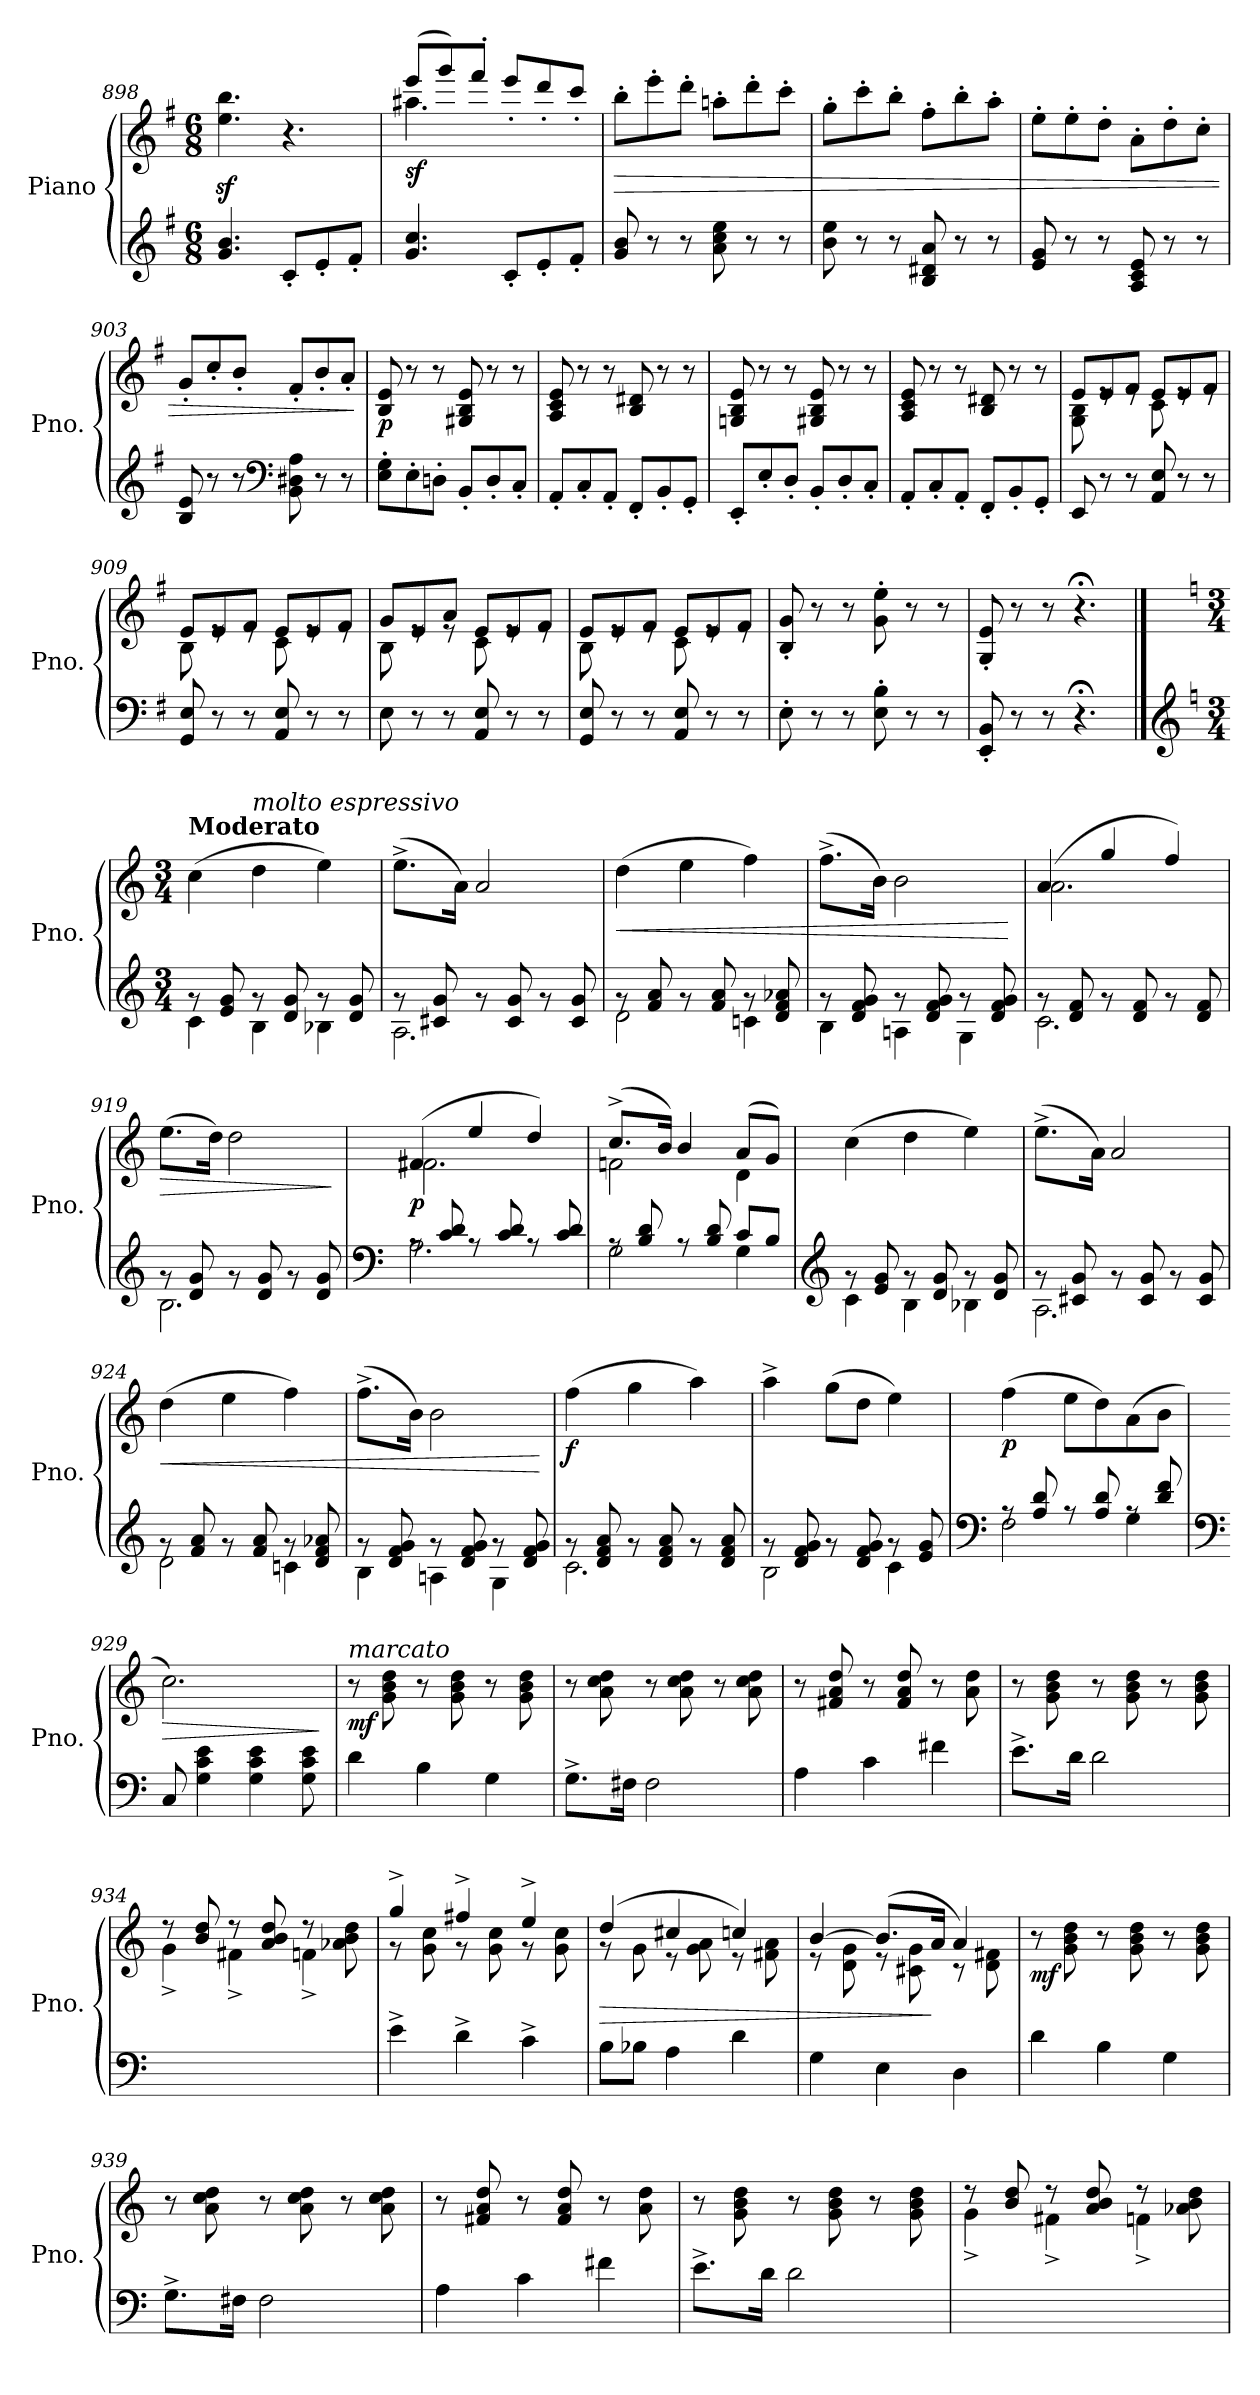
**kern	**kern	**dynam
*part1	*part1	*part1
*staff2	*staff1	*staff1/2
*I"Piano	*	*
*I'Pno.	*	*
!!LO:LB:g=z
*clefG2	*clefG2	*
*k[f#]	*k[f#]	*
*M6/8	*M6/8	*
=898	=898	=898
4.g/ 4.b/	4.ee\z< 4.bb\z<	.
8c'/L	4.r	.
8e'/	.	.
8f#'/J	.	.
=899	=899	=899
*	*^	*
!	!	!	!LO:DY:b
4.g/ 4.cc/	(8eee/L	4.aa#X\	sf
.	8ggg/)	.	.
.	8fff#'/J	.	.
8c'/L	8eee'/L	4.ryy	.
8e'/	8ddd'/	.	.
8f#'/J	8ccc'/J	.	.
*	*v	*v	*
=900	=900	=900
!	!	!LO:HP:b
8g/ 8b/	8bb'\L	>
8r	8eee'\	.
8r	8ddd'\J	.
8a\ 8cc\ 8ee\	8aan'\L	.
8r	8ddd'\	.
8r	8ccc'\J	.
=901	=901	=901
8b\ 8ee\	8gg'\L	.
8r	8ccc'\	.
8r	8bb'\J	.
8B/ 8d#X/ 8a/	8ff#'\L	.
8r	8bb'\	.
8r	8aa'\J	.
=902	=902	=902
8e/ 8g/	8ee'\L	.
8r	8ee'\	.
8r	8dd'\J	.
8A/ 8c/ 8e/	8a'\L	.
8r	8dd'\	.
8r	8cc'\J	.
!!LO:LB:g=z
=903	=903	=903
8B/ 8e/	8g'/L	.
8r	8cc'/	.
8r	8b'/J	.
*clefF4	*	*
8BB\ 8D#X\ 8A\	8f#'/L	.
8r	8b'/	.
8r	8a'/J	.
.	.	]
=904	=904	=904
!	!	!LO:DY:b
8E\' 8G\'L	8B/ 8e/	p
8E'\	8r	.
8Dn'\J	8r	.
8BB'/L	8G#X/ 8B/ 8e/	.
8D'/	8r	.
8C'/J	8r	.
=905	=905	=905
8AA'/L	8A/ 8c/ 8e/	.
8C'/	8r	.
8AA'/J	8r	.
8FF#'/L	8B/ 8d#X/	.
8BB'/	8r	.
8GG'/J	8r	.
=906	=906	=906
8EE'/L	8Gn/ 8B/ 8e/	.
8E'/	8r	.
8D'/J	8r	.
8BB'/L	8G#X/ 8B/ 8e/	.
8D'/	8r	.
8C'/J	8r	.
=907	=907	=907
8AA'/L	8A/ 8c/ 8e/	.
8C'/	8r	.
8AA'/J	8r	.
8FF#'/L	8B/ 8d#X/	.
8BB'/	8r	.
8GG'/J	8r	.
!!LO:LB:g=z
=908	=908	=908
*	*^	*
8EE/	8e/L	8G\ 8B\	.
8r	8e/	8re	.
8r	8f#/J	8re	.
8AA/ 8E/	8e/L	8c\	.
8r	8e/	8re	.
8r	8f#/J	8re	.
=909	=909	=909	=909
8GG/ 8E/	8e/L	8B\	.
8r	8e/	8re	.
8r	8f#/J	8re	.
8AA/ 8E/	8e/L	8c\	.
8r	8e/	8re	.
8r	8f#/J	8re	.
=910	=910	=910	=910
8E\	8g/L	8B\	.
8r	8e/	8re	.
8r	8a/J	8re	.
8AA/ 8E/	8e/L	8c\	.
8r	8e/	8re	.
8r	8f#/J	8re	.
=911	=911	=911	=911
8GG/ 8E/	8e/L	8B\	.
8r	8e/	8re	.
8r	8f#/J	8re	.
8AA/ 8E/	8e/L	8c\	.
8r	8e/	8re	.
8r	8f#/J	8re	.
*	*v	*v	*
=912	=912	=912
8E'\	8B/' 8g/'	.
8r	8r	.
8r	8r	.
8E\' 8B\'	8g\' 8ee\'	.
8r	8r	.
8r	8r	.
=913	=913	=913
8EE/' 8BB/'	8G/' 8e/'	.
8r	8r	.
8r	8r	.
4.r;<	4.r;<	.
!!LO:PB:g=z
==914	==914	==914
*clefG2	*	*
*k[]	*k[]	*
*M3/4	*M3/4	*
*^	*	*
!	!	!LO:TX:a:B:t=Moderato	!
!	!	!	!LO:DY:b
8rg	4c\	(4cc\	other-dynamics
8e/ 8g/	.	.	.
!	!	!LO:TX:a:i:t=molto espressivo	!
8rg	4B\	4dd\	.
8d/ 8g/	.	.	.
8rg	4B-X\	4ee\)	.
8d/ 8g/	.	.	.
=915	=915	=915	=915
8rg	2.A\	(8.ee^\L	.
8c#X/ 8g/	.	.	.
.	.	16a\Jk)	.
8rg	.	2a/	.
8c#/ 8g/	.	.	.
8rg	.	.	.
8c#/ 8g/	.	.	.
=916	=916	=916	=916
!	!	!	!LO:HP:b
8rg	2d\	(4dd\	<
8f/ 8a/	.	.	.
8rg	.	4ee\	.
8f/ 8a/	.	.	.
8rg	4cn\	4ff\)	.
8d/ 8f/ 8a-X/	.	.	.
=917	=917	=917	=917
8rg	4B\	(8.ff^\L	.
8d/ 8f/ 8g/	.	.	.
.	.	16b\Jk)	.
8rg	4An\	2b\	.
8d/ 8f/ 8g/	.	.	.
8rg	4G\	.	.
8d/ 8f/ 8g/	.	.	.
*v	*v	*	*
.	.	[
=918	=918	=918
*^	*^	*
!	!	!	!	!LO:DY:b
8rg	2.c\	(4a/	2.a\	other-dynamics
8d/ 8f/	.	.	.	.
8rg	.	4gg/	.	.
8d/ 8f/	.	.	.	.
8rg	.	4ff/)	.	.
8d/ 8f/	.	.	.	.
*	*	*v	*v	*
!!LO:LB:g=z
=919	=919	=919	=919
!	!	!	!LO:HP:b
8rg	2.B\	(8.ee\L	>
8d/ 8g/	.	.	.
.	.	16dd\Jk)	.
8rg	.	2dd\	.
8d/ 8g/	.	.	.
8rg	.	.	.
8d/ 8g/	.	.	.
*v	*v	*	*
.	.	]
=920	=920	=920
*clefF4	*	*
*^	*^	*
!	!	!	!	!LO:DY:b
8rA	2.A\	(4f#X/	2.f#\	p
8c/ 8d/	.	.	.	.
8rA	.	4ee/	.	.
8c/ 8d/	.	.	.	.
8rA	.	4dd/)	.	.
8c/ 8d/	.	.	.	.
=921	=921	=921	=921	=921
8rA	2G\	(8.cc^/L	2fn\	.
8B/ 8d/	.	.	.	.
.	.	16b/Jk)	.	.
8rA	.	4b/	.	.
8B/ 8d/	.	.	.	.
8c/L	4G\	(8a/L	4d\	.
8B/J	.	8g/J)	.	.
*	*	*v	*v	*
=922	=922	=922	=922
*clefG2	*	*	*
8rg	4c\	(4cc\	.
8e/ 8g/	.	.	.
8rg	4B\	4dd\	.
8d/ 8g/	.	.	.
8rg	4B-X\	4ee\)	.
8d/ 8g/	.	.	.
=923	=923	=923	=923
8rg	2.A\	(8.ee^\L	.
8c#X/ 8g/	.	.	.
.	.	16a\Jk)	.
8rg	.	2a/	.
8c#/ 8g/	.	.	.
8rg	.	.	.
8c#/ 8g/	.	.	.
=924	=924	=924	=924
!	!	!	!LO:HP:b
8rg	2d\	(4dd\	<
8f/ 8a/	.	.	.
8rg	.	4ee\	.
8f/ 8a/	.	.	.
8rg	4cn\	4ff\)	.
8d/ 8f/ 8a-X/	.	.	.
!!LO:LB:g=z
=925	=925	=925	=925
8rg	4B\	(8.ff^\L	.
8d/ 8f/ 8g/	.	.	.
.	.	16b\Jk)	.
8rg	4An\	2b\	.
8d/ 8f/ 8g/	.	.	.
8rg	4G\	.	.
8d/ 8f/ 8g/	.	.	.
*v	*v	*	*
.	.	[
=926	=926	=926
*^	*	*
!	!	!	!LO:DY:b
8rg	2.c\	(4ff\	f
8d/ 8f/ 8a/	.	.	.
8rg	.	4gg\	.
8d/ 8f/ 8a/	.	.	.
8rg	.	4aa\)	.
8d/ 8f/ 8a/	.	.	.
=927	=927	=927	=927
8rg	2B\	4aa^\	.
8d/ 8f/ 8g/	.	.	.
8rg	.	(8gg\L	.
8d/ 8f/ 8g/	.	8dd\J	.
8rg	4c\	4ee\)	.
8e/ 8g/	.	.	.
=928	=928	=928	=928
*clefF4	*	*	*
!	!	!	!LO:DY:b
8rA	2F\	(4ff\	p
8A/ 8d/	.	.	.
8rA	.	8ee\L	.
8A/ 8d/	.	8dd\)	.
8rA	4G\	(8a\	.
8d/ 8f/	.	8b\J	.
*v	*v	*	*
=929	=929	=929
*clefF4	*	*
!	!	!LO:HP:b
8C/	2.cc\)	>
4G\ 4c\ 4e\	.	.
4G\ 4c\ 4e\	.	.
8G\ 8c\ 8e\	.	.
.	.	]
=930	=930	=930
!	!LO:TX:a:i:t=marcato	!
!	!	!LO:DY:b
4d\	8r	mf
.	8g\ 8b\ 8dd\	.
4B\	8r	.
.	8g\ 8b\ 8dd\	.
4G\	8r	.
.	8g\ 8b\ 8dd\	.
!!LO:LB:g=z
=931	=931	=931
8.G^\L	8r	.
.	8a\ 8cc\ 8dd\	.
16F#X\Jk	.	.
2F#\	8r	.
.	8a\ 8cc\ 8dd\	.
.	8r	.
.	8a\ 8cc\ 8dd\	.
=932	=932	=932
4A\	8r	.
.	8f#X/ 8a/ 8dd/	.
4c\	8r	.
.	8f#/ 8a/ 8dd/	.
4f#X\	8r	.
.	8a\ 8dd\	.
=933	=933	=933
8.e^\L	8r	.
.	8g\ 8b\ 8dd\	.
16d\Jk	.	.
2d\	8r	.
.	8g\ 8b\ 8dd\	.
.	8r	.
.	8g\ 8b\ 8dd\	.
=934	=934	=934
*	*^	*
2.ryy	8rdd	4g^\	.
.	8b/ 8dd/	.	.
.	8rdd	4f#X^\	.
.	8a/ 8b/ 8dd/	.	.
.	8rdd	4fn^\	.
.	8a-X\ 8b\ 8dd\	.	.
=935	=935	=935	=935
4e^\	4gg^/	8r	.
.	.	8g\ 8cc\	.
4d^\	4ff#X^/	8r	.
.	.	8g\ 8cc\	.
4c^\	4ee^/	8r	.
.	.	8g\ 8cc\	.
=936	=936	=936	=936
!	!	!	!LO:HP:b
8B\L	(4dd/	8r	>
8B-X\J	.	8g\	.
4A\	4cc#X/	8r	.
.	.	8g\ 8a\	.
4d\	4ccn/)	8r	.
.	.	8f#X\ 8a\	.
!!LO:PB:g=z	!!
=937	=937	=937	=937
4G\	[4b/	8r	.
.	.	8d\ 8g\	.
4E\	(8.b/L]	8r	.
.	.	8c#X\ 8g\	.
.	16a/Jk	.	]
4D\	4a/)	8r	.
.	.	8d\ 8f#X\	.
=938	=938	=938	=938
!	!	!	!LO:DY:b
*	*v	*v	*
4d\	8r	mf
.	8g\ 8b\ 8dd\	.
4B\	8r	.
.	8g\ 8b\ 8dd\	.
4G\	8r	.
.	8g\ 8b\ 8dd\	.
=939	=939	=939
8.G^\L	8r	.
.	8a\ 8cc\ 8dd\	.
16F#X\Jk	.	.
2F#\	8r	.
.	8a\ 8cc\ 8dd\	.
.	8r	.
.	8a\ 8cc\ 8dd\	.
=940	=940	=940
4A\	8r	.
.	8f#X/ 8a/ 8dd/	.
4c\	8r	.
.	8f#/ 8a/ 8dd/	.
4f#X\	8r	.
.	8a\ 8dd\	.
=941	=941	=941
8.e^\L	8r	.
.	8g\ 8b\ 8dd\	.
16d\Jk	.	.
2d\	8r	.
.	8g\ 8b\ 8dd\	.
.	8r	.
.	8g\ 8b\ 8dd\	.
=942	=942	=942
*	*^	*
2.ryy	8rdd	4g^\	.
.	8b/ 8dd/	.	.
.	8rdd	4f#X^\	.
.	8a/ 8b/ 8dd/	.	.
.	8rdd	4fn^\	.
.	8a-X\ 8b\ 8dd\	.	.
*	*v	*v	*
=	=	=
*-	*-	*-
